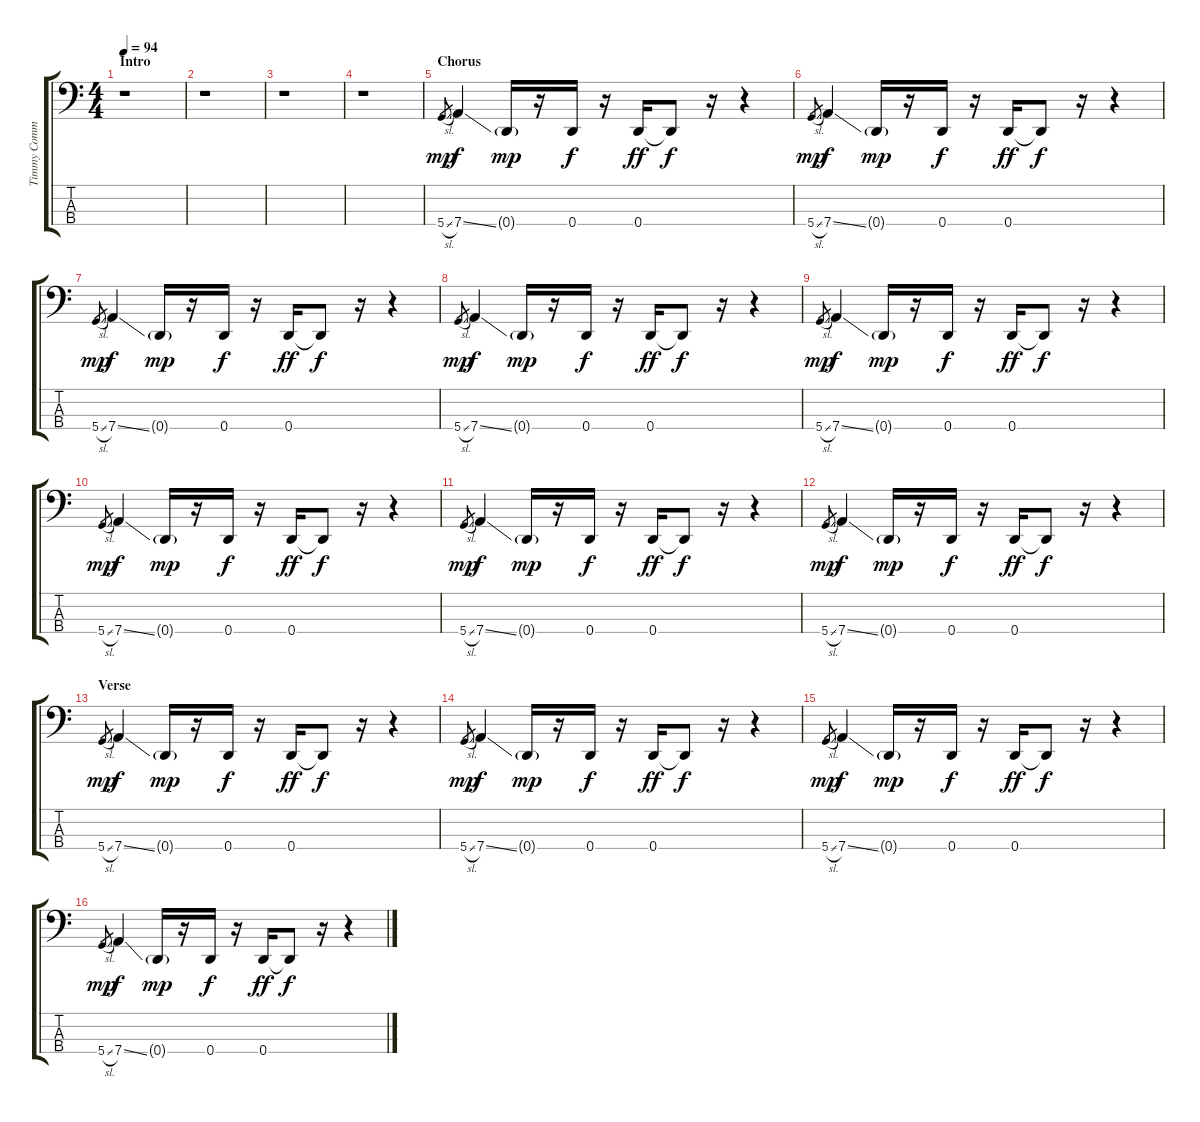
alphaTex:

\track ("Timmy Commerford / Bass" "Timmy Comm") {instrument slapbass2}
\staff {score tabs}
\tuning (G2 D2 A1 D1) {hide}
\ts (4 4)
\section ("" "Intro")
\tempo 94
\clef f4
\ks c
r.1{dy mp instrument slapbass2} |
r.1 |
r.1 |
r.1 |
\section ("" "Chorus")
5.4{sl}.8{gr} 7.4{ss}.4{dy f} 0.4{g}.16{dy mp} r.16 0.4.16{dy f} r.16 0.4.16{dy ff} 0.4{t}.8{dy f} r.16 r.4 |
5.4{sl}.8{gr dy mp} 7.4{ss}.4{dy f} 0.4{g}.16{dy mp} r.16 0.4.16{dy f} r.16 0.4.16{dy ff} 0.4{t}.8{dy f} r.16 r.4 |
5.4{sl}.8{gr dy mp} 7.4{ss}.4{dy f} 0.4{g}.16{dy mp} r.16 0.4.16{dy f} r.16 0.4.16{dy ff} 0.4{t}.8{dy f} r.16 r.4 |
5.4{sl}.8{gr dy mp} 7.4{ss}.4{dy f} 0.4{g}.16{dy mp} r.16 0.4.16{dy f} r.16 0.4.16{dy ff} 0.4{t}.8{dy f} r.16 r.4 |
5.4{sl}.8{gr dy mp} 7.4{ss}.4{dy f} 0.4{g}.16{dy mp} r.16 0.4.16{dy f} r.16 0.4.16{dy ff} 0.4{t}.8{dy f} r.16 r.4 |
5.4{sl}.8{gr dy mp} 7.4{ss}.4{dy f} 0.4{g}.16{dy mp} r.16 0.4.16{dy f} r.16 0.4.16{dy ff} 0.4{t}.8{dy f} r.16 r.4 |
5.4{sl}.8{gr dy mp} 7.4{ss}.4{dy f} 0.4{g}.16{dy mp} r.16 0.4.16{dy f} r.16 0.4.16{dy ff} 0.4{t}.8{dy f} r.16 r.4 |
5.4{sl}.8{gr dy mp} 7.4{ss}.4{dy f} 0.4{g}.16{dy mp} r.16 0.4.16{dy f} r.16 0.4.16{dy ff} 0.4{t}.8{dy f} r.16 r.4 |
\section ("" "Verse")
5.4{sl}.8{gr dy mp} 7.4{ss}.4{dy f} 0.4{g}.16{dy mp} r.16 0.4.16{dy f} r.16 0.4.16{dy ff} 0.4{t}.8{dy f} r.16 r.4 |
5.4{sl}.8{gr dy mp} 7.4{ss}.4{dy f} 0.4{g}.16{dy mp} r.16 0.4.16{dy f} r.16 0.4.16{dy ff} 0.4{t}.8{dy f} r.16 r.4 |
5.4{sl}.8{gr dy mp} 7.4{ss}.4{dy f} 0.4{g}.16{dy mp} r.16 0.4.16{dy f} r.16 0.4.16{dy ff} 0.4{t}.8{dy f} r.16 r.4 |
5.4{sl}.8{gr dy mp} 7.4{ss}.4{dy f} 0.4{g}.16{dy mp} r.16 0.4.16{dy f} r.16 0.4.16{dy ff} 0.4{t}.8{dy f} r.16 r.4
